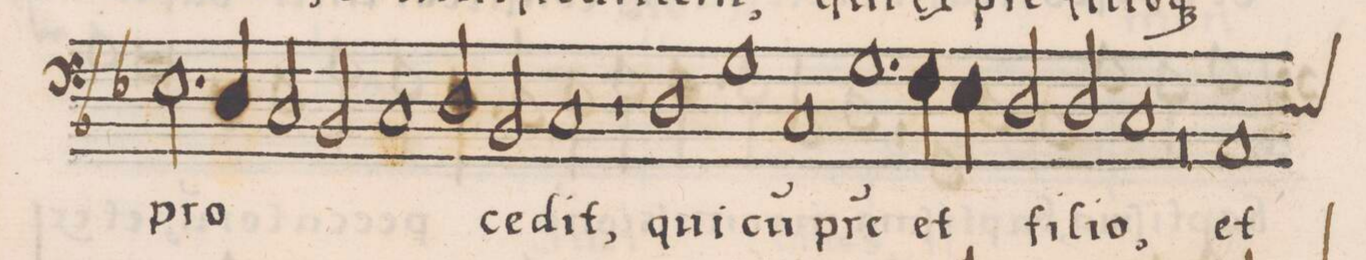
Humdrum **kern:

**kern	**text
*I"BASSVS	*
*clefF4	*
*k[b-]	*
*met(C|)	*
*M2/1	*
2.E-X\	pro-
4D/	.
=173-	=173-
2C/	.
2BB-/	.
1C/	.
=174-	=174-
2D/	.
2BB-/	-se-
1C/	-dit,
=175-	=175-
1r	.
1D\	qui
=176-	=176-
1G\	cu(m)
1C/	p(at)-
=177-	=177-
1.G\	-re
4F\	et
4Eny\	.
=178-	=178-
2D/	fi-
2D/	-li-
1C/	-o,
=179-	=179-
0r	.
=180-	=180-
*custos:D	*
1AA/	et
*-	*-
